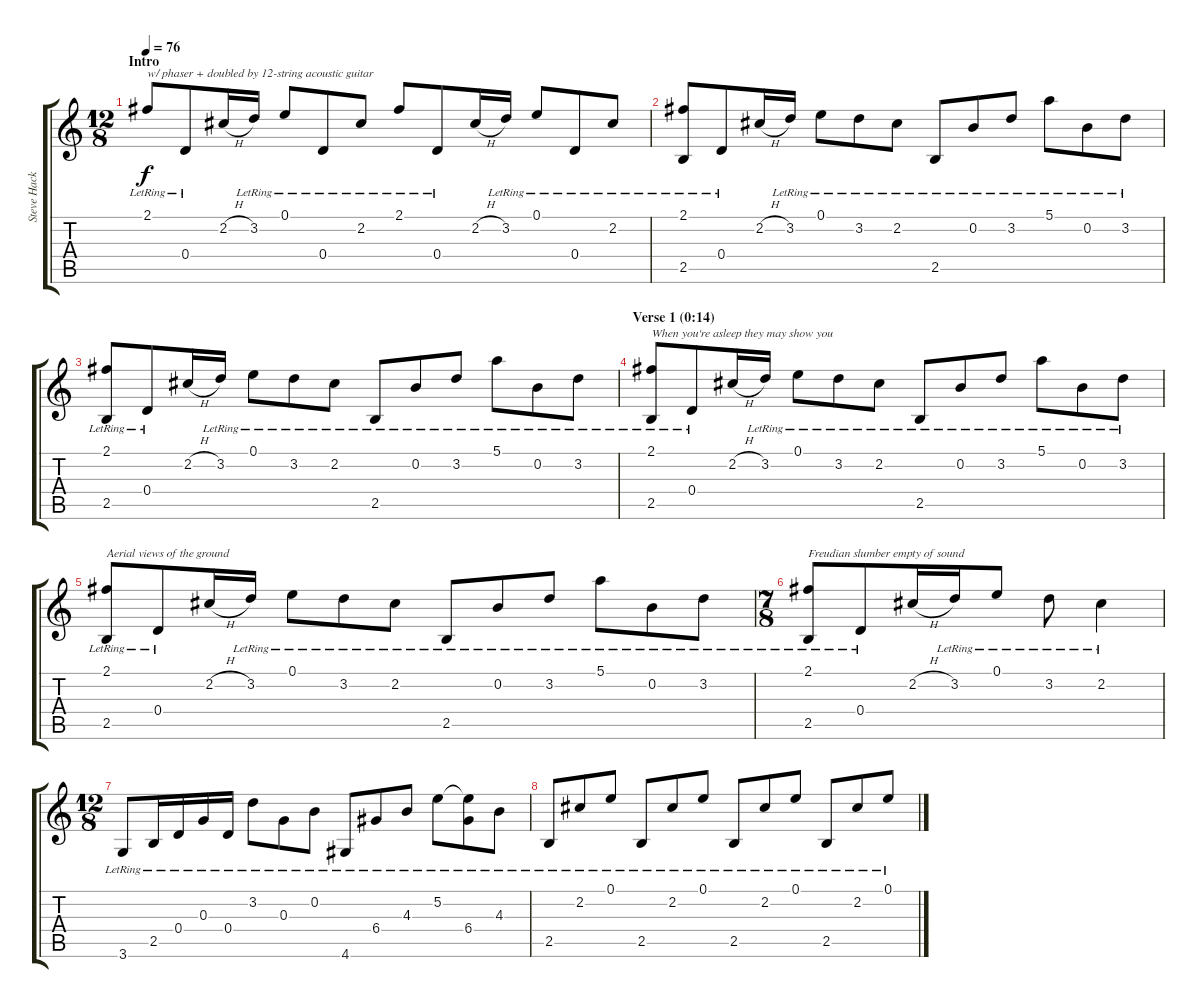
\track ("Steve Hackett (electric guitar)" "Steve Hack") {instrument electricguitarjazz}
\staff {score tabs}
\tuning (E4 B3 G3 D3 A2 E2) {hide}
\ts (12 8)
\section ("" "Intro")
\tempo 76
\clef g2
\ks c
2.1{lr}.8{txt "w/ phaser + doubled by 12-string acoustic guitar" dy f instrument electricguitarjazz} 0.4{lr}.8 2.2{h}.16 3.2{lr}.16 0.1{lr}.8 0.4{lr}.8 2.2{lr}.8 2.1{lr}.8 0.4{lr}.8 2.2{h}.16 3.2{lr}.16 0.1{lr}.8 0.4{lr}.8 2.2{lr}.8 |
(2.1{lr} 2.5{lr}).8 0.4{lr}.8 2.2{h}.16 3.2{lr}.16 0.1{lr}.8 3.2{lr}.8 2.2{lr}.8 2.5{lr}.8 0.2{lr}.8 3.2{lr}.8 5.1{lr}.8 0.2{lr}.8 3.2{lr}.8 |
(2.1{lr} 2.5{lr}).8 0.4{lr}.8 2.2{h}.16 3.2{lr}.16 0.1{lr}.8 3.2{lr}.8 2.2{lr}.8 2.5{lr}.8 0.2{lr}.8 3.2{lr}.8 5.1{lr}.8 0.2{lr}.8 3.2{lr}.8 |
\section ("" "Verse 1 (0:14)")
(2.1{lr} 2.5{lr}).8{txt "When you're asleep they may show you"} 0.4{lr}.8 2.2{h}.16 3.2{lr}.16 0.1{lr}.8 3.2{lr}.8 2.2{lr}.8 2.5{lr}.8 0.2{lr}.8 3.2{lr}.8 5.1{lr}.8 0.2{lr}.8 3.2{lr}.8 |
(2.1{lr} 2.5{lr}).8{txt "Aerial views of the ground"} 0.4{lr}.8 2.2{h}.16 3.2{lr}.16 0.1{lr}.8 3.2{lr}.8 2.2{lr}.8 2.5{lr}.8 0.2{lr}.8 3.2{lr}.8 5.1{lr}.8 0.2{lr}.8 3.2{lr}.8 |
\ts (7 8)
(2.1{lr} 2.5{lr}).8{txt "Freudian slumber empty of sound"} 0.4{lr}.8 2.2{h}.16 3.2{lr}.16 0.1{lr}.8 3.2{lr}.8 2.2{lr}.4 |
\ts (12 8)
3.6{lr}.8 2.5{lr}.16 0.4{lr}.16 0.3{lr}.16 0.4{lr}.16 3.2{lr}.8 0.3{lr}.8 0.2{lr}.8 4.6{lr}.8 6.4{lr}.8 4.3{lr}.8 5.2{lr}.8 (5.2{t} 6.4{lr}).8 4.3{lr}.8 |
2.5{lr}.8 2.2{lr}.8 0.1{lr}.8 2.5{lr}.8 2.2{lr}.8 0.1{lr}.8 2.5{lr}.8 2.2{lr}.8 0.1{lr}.8 2.5{lr}.8 2.2{lr}.8 0.1{lr}.8
